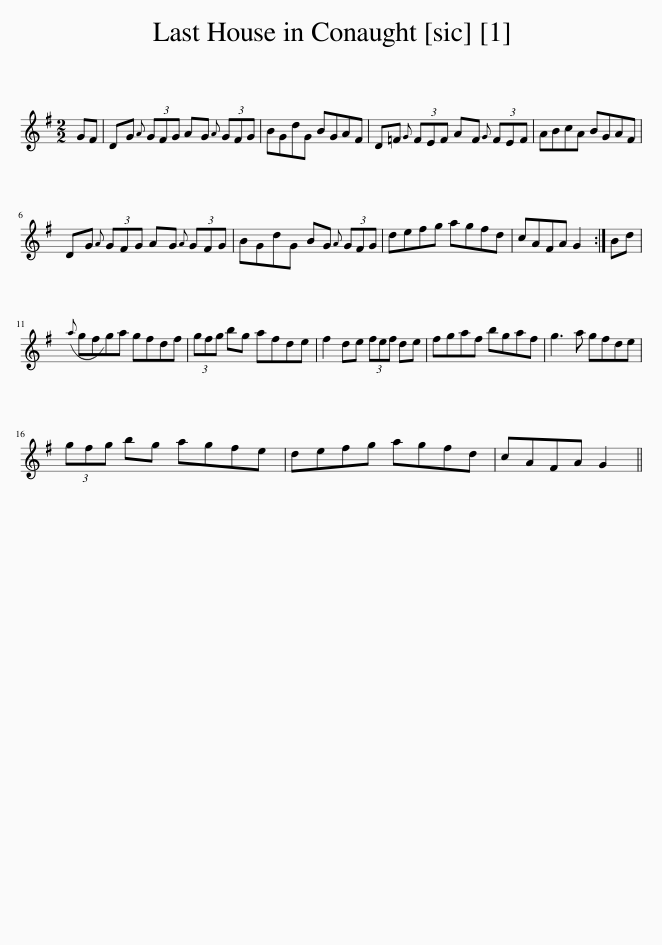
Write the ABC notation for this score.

X:1
L:1/8
M:2/2
I:linebreak $
K:G
V:1 treble
V:1
 GF | DG{A} (3GFG AG{A} (3GFG | BGdG BGAF | D=F{G} (3FEF AF{G} (3FEF | ABcA BGAF |$ %5
 DG{A} (3GFG AG{A} (3GFG | BGdG BG{A} (3GFG | defg agfd | cAFA G2 :| Bd |$ %10
({a} gfg)a gfdf | (3gfg bg afde | f2 de (3fef de | fgaf bgaf | g3 a gfde |$ %15
 (3gfg bg agfe | defg agfd | cAFA G2 || %18
